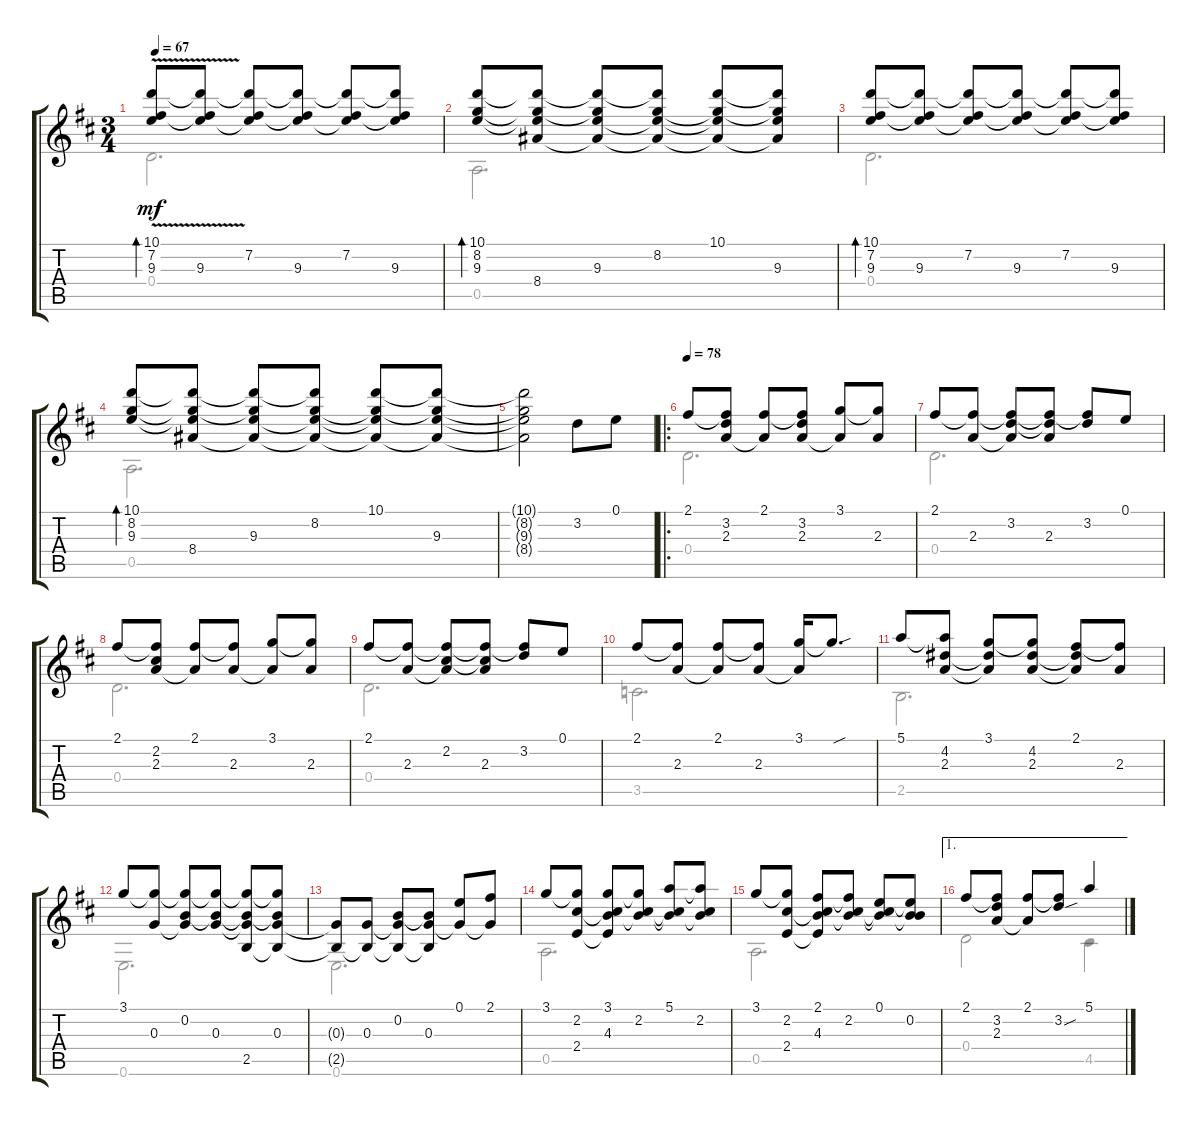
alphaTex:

\track "" {instrument acousticguitarsteel}
\staff {score tabs}
\tuning (E4 B3 G3 D3 A2 E2) {hide}
\voice
\ts (3 4)
\tempo 67
\clef g2
\ks d
(10.1{v} 7.2{v} 9.3{v}).8{bd 30 dy mf instrument acousticguitarsteel} (10.1{t} 7.2{t} 9.3).8 (10.1{t} 7.2 9.3{t}).8 (10.1{t} 7.2{t} 9.3).8 (10.1{t} 7.2 9.3{t}).8 (10.1{t} 7.2{t} 9.3).8 |
(10.1 8.2 9.3).8{bd 30} (10.1{t} 8.2{t} 9.3{t} 8.4).8 (10.1{t} 8.2{t} 9.3 8.4{t}).8 (10.1{t} 8.2 9.3{t} 8.4{t}).8 (10.1 8.2{t} 9.3{t} 8.4{t}).8 (10.1{t} 8.2{t} 9.3 8.4{t}).8 |
(10.1 7.2 9.3).8{bd 30} (10.1{t} 7.2{t} 9.3).8 (10.1{t} 7.2 9.3{t}).8 (10.1{t} 7.2{t} 9.3).8 (10.1{t} 7.2 9.3{t}).8 (10.1{t} 7.2{t} 9.3).8 |
(10.1 8.2 9.3).8{bd 30} (10.1{t} 8.2{t} 9.3{t} 8.4).8 (10.1{t} 8.2{t} 9.3 8.4{t}).8 (10.1{t} 8.2 9.3{t} 8.4{t}).8 (10.1 8.2{t} 9.3{t} 8.4{t}).8 (10.1{t} 8.2{t} 9.3 8.4{t}).8 |
(10.1{t} 8.2{t} 9.3{t} 8.4{t}).2 3.2.8 0.1.8 |
\ro
\tempo 78
2.1.8 (2.1{t} 3.2 2.3).8 (2.1 2.3{t}).8 (2.1{t} 3.2 2.3).8 (3.1 2.3{t}).8 (3.1{t} 2.3).8 |
2.1.8 (2.1{t} 2.3).8 (2.1{t} 3.2 2.3{t}).8 (2.1{t} 3.2{t} 2.3).8 (2.1{t} 3.2).8 0.1.8 |
2.1.8 (2.1{t} 2.2 2.3).8 (2.1 2.3{t}).8 (2.1{t} 2.3).8 (3.1 2.3{t}).8 (3.1{t} 2.3).8 |
2.1.8 (2.1{t} 2.3).8 (2.1{t} 2.2 2.3{t}).8 (2.1{t} 2.2{t} 2.3).8 (2.1{t} 3.2).8 0.1.8 |
2.1.8 (2.1{t} 2.3).8 (2.1 2.3{t}).8 (2.1{t} 2.3).8 (3.1 2.3{t}).16 3.1{sou t}.8{d} |
5.1.8 (5.1{t} 4.2 2.3).8 (3.1 4.2{t} 2.3{t}).8 (3.1{t} 4.2 2.3).8 (2.1 4.2{t} 2.3{t}).8 (2.1{t} 2.3).8 |
3.1.8 (3.1{t} 0.3).8 (3.1{t} 0.2 0.3{t}).8 (3.1{t} 0.2{t} 0.3).8 (3.1{t} 0.2{t} 0.3{t} 2.5).8 (3.1{t} 0.2{t} 0.3 2.5{t}).8 |
(0.3{t} 2.5{t}).8 (0.3 2.5{t}).8 (0.2 0.3{t} 2.5{t}).8 (0.2{t} 0.3 2.5{t}).8 (0.1 0.3{t}).8 (2.1 0.3{t}).8 |
3.1.8 (3.1{t} 2.2 2.4).8 (3.1 2.2{t} 4.3 2.4{t}).8 (3.1{t} 2.2 4.3{t}).8 (5.1 2.2{t} 4.3{t}).8 (5.1{t} 2.2 4.3{t}).8 |
3.1.8 (3.1{t} 2.2 2.4).8 (2.1 2.2{t} 4.3 2.4{t}).8 (2.1{t} 2.2 4.3{t}).8 (0.1 2.2{t} 4.3{t}).8 (0.1{t} 0.2 4.3{t}).8 |
\ae 1
2.1.8 (2.1{t} 3.2 2.3).8 (2.1 2.3{t}).8 (2.1{t} 3.2{sou}).8 5.1.4
\voice
\clef g2
\ottava regular
\simile none
\ks d
0.4.2{d dy mf} |
0.5.2{d} |
0.4.2{d} |
0.5.2{d} |
|
0.4.2{d} |
0.4.2{d} |
0.4.2{d} |
0.4.2{d} |
3.5.2{d} |
2.5.2{d} |
0.6.2{d} |
0.6.2{d} |
0.5.2{d} |
0.5.2{d} |
0.4.2 4.5.4
